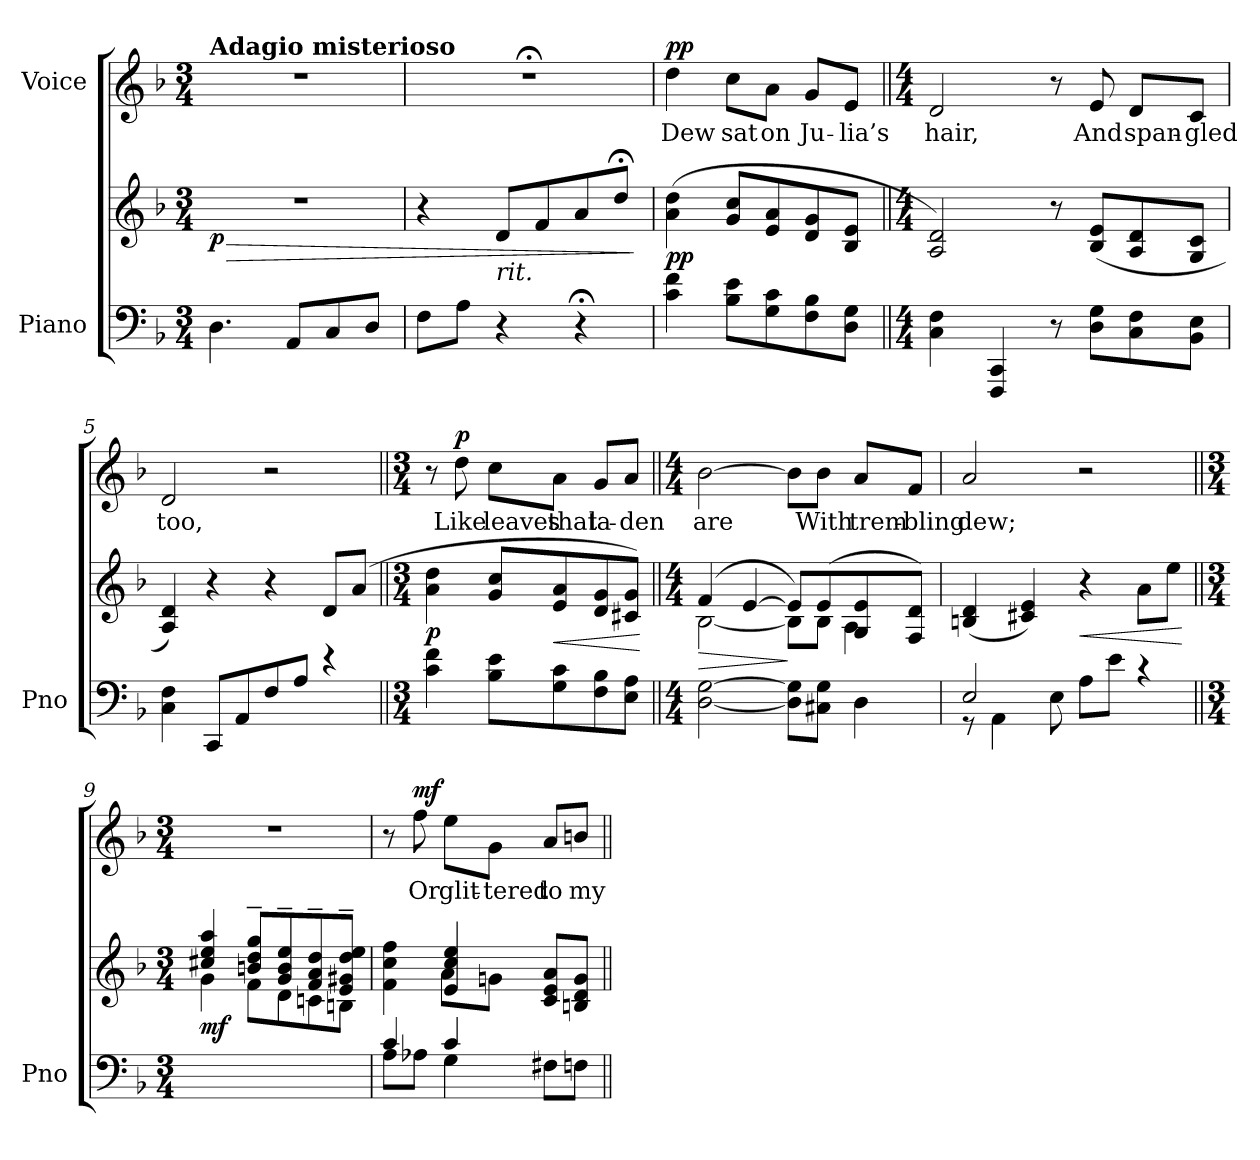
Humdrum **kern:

**kern	**kern	**dynam	**kern	**text	**dynam
*part2	*part2	*part2	*part1	*part1	*part1
*staff3	*staff2	*staff2/3	*staff1	*staff1	*staff1
*I"Piano	*	*	*I"Voice	*	*
*I'Pno	*	*	*	*	*
*clefF4	*clefG2	*	*clefG2	*	*
*k[b-]	*k[b-]	*	*k[b-]	*	*
*M3/4	*M3/4	*	*M3/4	*	*
*MM40	*MM40	*	*MM40	*	*
=1	=1	=1	=1	=1	=1
!	!	!	!LO:TX:a:B:t=Adagio misterioso	!	!
!	!	!LO:HP:b	!	!	!
!	!	!LO:DY:n=1:b	!	!	!
(4.D\	2.r	> p	2.r	.	.
8AA/L	.	.	.	.	.
8C/	.	.	.	.	.
8D/J	.	.	.	.	.
=2	=2	=2	=2	=2	=2
8F\L	4r	.	2.r;<	.	.
8A\J	.	.	.	.	.
!	!LO:TX:b:i:t=rit.	!	!	!	!
4r	8d/L	.	.	.	.
.	8f/	.	.	.	.
4r;<	8a/	.	.	.	.
.	8dd;</J)	.	.	.	.
.	.	]	.	.	.
=3	=3	=3	=3	=3	=3
!	!	!LO:DY:b	!	!LO:LY:b	!LO:DY:a
4c\ 4f\	(4a\ 4dd\	pp	4dd\	Dew	pp
!	!	!	!	!LO:LY:b	!
8B-\ 8e\L	8g/ 8cc/L	.	8cc\L	sat	.
!	!	!	!	!LO:LY:b	!
8G\ 8c\	8e/ 8a/	.	8a\J	on	.
!	!	!	!	!LO:LY:b	!
8F\ 8B-\	8d/ 8g/	.	8g/L	Ju-	.
!	!	!	!	!LO:LY:b	!
8D\ 8G\J	8B-/ 8e/J	.	8e/J	-lia’s	.
=4||	=4||	=4||	=4||	=4||	=4||
*M4/4	*M4/4	*	*M4/4	*	*
!	!	!	!	!LO:LY:b	!
4C\ 4F\	2A/ 2d/)	.	2d/	hair,	.
4FFF/ 4CC/	.	.	.	.	.
8r	8r	.	8r	.	.
!	!	!	!	!LO:LY:b	!
8D\ 8G\L	(8B-/ 8e/L	.	8e/	And	.
!	!	!	!	!LO:LY:b	!
8C\ 8F\	8A/ 8d/	.	8d/L	span-	.
!	!	!	!	!LO:LY:b	!
8BB-\ 8E\J	8G/ 8c/J	.	8c/J	-gled	.
!!LO:LB:g=z
=5	=5	=5	=5	=5	=5
!	!	!	!	!LO:LY:b	!
4C\ 4F\	4A/ 4d/)	.	2d/	too,	.
(8CC/L	4r	.	.	.	.
8AA/	.	.	.	.	.
8F/	4r	.	2r	.	.
8A/J	.	.	.	.	.
4re	8d/L	.	.	.	.
.	(8a/J	.	.	.	.
=6||	=6||	=6||	=6||	=6||	=6||
*M3/4	*M3/4	*	*M3/4	*	*
!	!	!LO:DY:b	!	!	!
4c\ 4f\	4a\ 4dd\	p	8r	.	.
!	!	!	!	!LO:LY:b	!LO:DY:a
.	.	.	8dd\	Like	p
!	!	!	!	!LO:LY:b	!
8B-\ 8e\L	8g/ 8cc/L	.	8cc\L	leaves	.
!	!	!LO:HP:b	!	!LO:LY:b	!
8G\ 8c\	8e/ 8a/	<	8a\J	that	.
!	!	!	!	!LO:LY:b	!
8F\ 8B-\	8d/ 8g/	.	8g/L	la-	.
!	!	!	!	!LO:LY:b	!
8E\ 8A\J	8c#X/ 8g/J)	.	8a/J	-den	.
.	.	[	.	.	.
=7||	=7||	=7||	=7||	=7||	=7||
*M4/4	*M4/4	*	*M4/4	*	*
!	!	!LO:HP:b	!	!LO:LY:b	!
*	*^	*	*	*	*
[2D\ [2G\	(4f/	[2B-\	>	[2b-\	are	.
.	[4e/	.	.	.	.	.
8D\] 8G\]L	8e/L])	8B-\L]	]	8b-\L]	.	.
!	!	!	!	!	!LO:LY:b	!
8C#X\ 8G\J	(8e/	8B-\J	.	8b-\J	With	.
!	!	!	!	!	!LO:LY:b	!
4D\	8G/ 8e/	4A\	.	8a/L	trem-	.
!	!	!	!	!	!LO:LY:b	!
.	8F/ 8d/J)	.	.	8f/J	-bling	.
*	*v	*v	*	*	*	*
!!LO:LB:g=z
=8	=8	=8	=8	=8	=8
*^	*	*	*	*	*
!	!	!	!	!	!LO:LY:b	!
2E/	8r	(4Bn/ 4d/	.	2a/	dew;	.
.	4AA\	.	.	.	.	.
.	.	4c#X/ 4e/)	.	.	.	.
.	8E\	.	.	.	.	.
!	!	!	!LO:HP:b	!	!	!
8A\L	2ryy	4r	<	2r	.	.
8e\J	.	.	.	.	.	.
4rc	.	8a\L	.	.	.	.
.	.	(8ee\J	.	.	.	.
*v	*v	*	*	*	*	*
.	.	[	.	.	.
=9||	=9||	=9||	=9||	=9||	=9||
*M3/4	*M3/4	*	*M3/4	*	*
*	*^	*	*	*	*
!	!	!	!LO:DY:b	!	!	!
2.ryy	4cc#X/ 4ee/ 4aa/	4g\	mf	2.r	.	.
.	8bn/~> 8dd/~> 8gg/~>L	8f\L	.	.	.	.
.	8g/~> 8b/~> 8ee/~>	8d\	.	.	.	.
.	8f/~> 8a/~> 8dd/~>	8cn\	.	.	.	.
.	8e/~> 8g#X/~> 8dd/~> 8ee/~>J	8Bn\J	.	.	.	.
=10	=10	=10	=10	=10	=10	=10
*^	*	*	*	*	*	*
4c/	8A\L	4f\ 4cc\ 4ff\	4ryy	.	8r	.	.
!	!	!	!	!	!	!LO:LY:b	!LO:DY:a
.	8A-X\J	.	.	.	8ff\	Or	mf
!	!	!	!	!	!	!LO:LY:b	!
4c/	4G\	4e/ 4cc/ 4ee/	8a\L	.	8ee\L	glit-	.
!	!	!	!	!	!	!LO:LY:b	!
.	.	.	8gn\J	.	8g\J	-tered	.
!	!	!	!	!	!	!LO:LY:b	!
8F#X\L	4ryy	8c/ 8e/ 8a/L	4ryy	.	8a/L	to	.
!	!	!	!	!	!	!LO:LY:b	!
8Fn\J	.	8Bn/ 8d/ 8g/J	.	.	8bn/J	my	.
*v	*v	*	*	*	*	*	*
*	*v	*v	*	*	*	*
=||	=||	=||	=||	=||	=||
*-	*-	*-	*-	*-	*-
